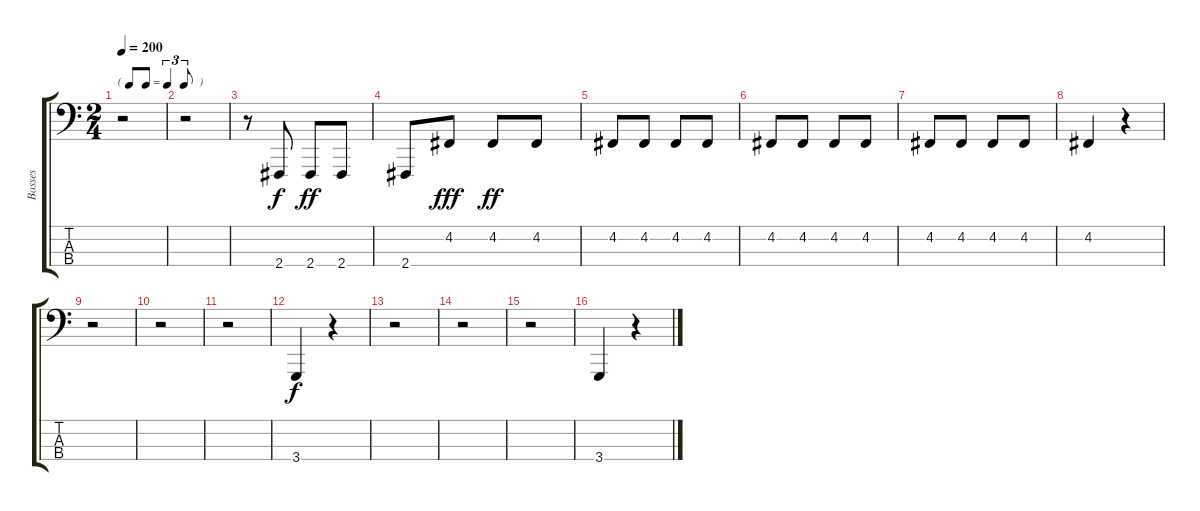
\track ("Basses" "Basses") {instrument stringensemble1}
\staff {score tabs}
\tuning (G2 D2 A1 E1) {hide}
\ts (2 4)
\tf triplet8th
\tempo 200
\clef f4
\ks c
r.2{dy ff} |
r.2 |
r.8 2.4.8{dy f} 2.4.8{dy ff} 2.4.8 |
2.4.8 4.2.8{dy fff} 4.2.8{dy ff} 4.2.8 |
4.2.8 4.2.8 4.2.8 4.2.8 |
4.2.8 4.2.8 4.2.8 4.2.8 |
4.2.8 4.2.8 4.2.8 4.2.8 |
4.2.4 r.4 |
r.2 |
r.2 |
r.2 |
3.4.4{dy f} r.4 |
r.2 |
r.2 |
r.2 |
3.4.4 r.4
